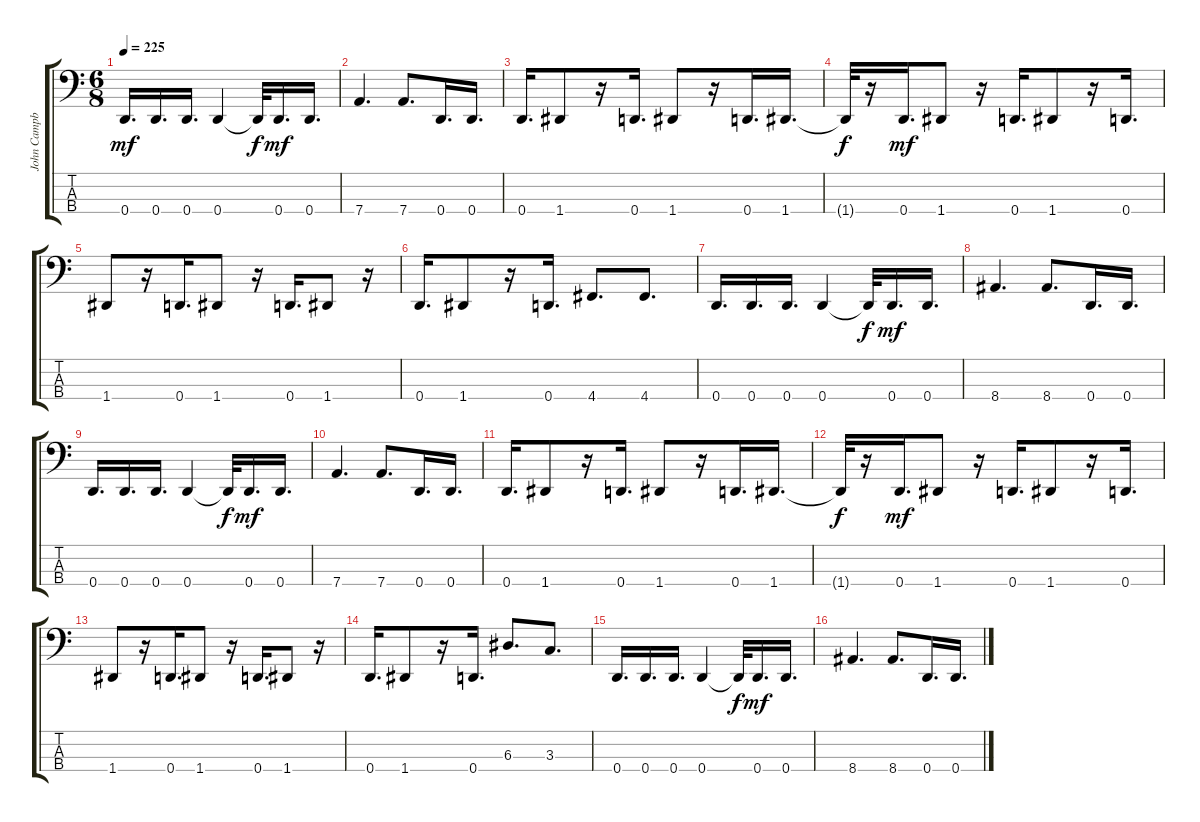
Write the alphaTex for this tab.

\track ("John Campbell" "John Campb") {instrument electricbasspick}
\staff {score tabs}
\tuning (G2 D2 A1 D1) {hide}
\ts (6 8)
\tempo 225
\clef f4
\ks c
0.4.16{d dy mf} 0.4.16{d} 0.4.16{d} 0.4.4 0.4{t}.32{dy f} 0.4.16{d dy mf} 0.4.16{d} |
7.4.4{d} 7.4.8{d} 0.4.16{d} 0.4.16{d} |
0.4.16{d} 1.4.8 r.16 0.4.16{d} 1.4.8 r.16 0.4.16{d} 1.4.16{d} |
1.4{t}.32{dy f} r.16 0.4.16{d dy mf} 1.4.8 r.16 0.4.16{d} 1.4.8 r.16 0.4.16{d} |
1.4.8 r.16 0.4.16{d} 1.4.8 r.16 0.4.16{d} 1.4.8 r.16 |
0.4.16{d} 1.4.8 r.16 0.4.16{d} 4.4.8{d} 4.4.8{d} |
0.4.16{d} 0.4.16{d} 0.4.16{d} 0.4.4 0.4{t}.32{dy f} 0.4.16{d dy mf} 0.4.16{d} |
8.4.4{d} 8.4.8{d} 0.4.16{d} 0.4.16{d} |
0.4.16{d} 0.4.16{d} 0.4.16{d} 0.4.4 0.4{t}.32{dy f} 0.4.16{d dy mf} 0.4.16{d} |
7.4.4{d} 7.4.8{d} 0.4.16{d} 0.4.16{d} |
0.4.16{d} 1.4.8 r.16 0.4.16{d} 1.4.8 r.16 0.4.16{d} 1.4.16{d} |
1.4{t}.32{dy f} r.16 0.4.16{d dy mf} 1.4.8 r.16 0.4.16{d} 1.4.8 r.16 0.4.16{d} |
1.4.8 r.16 0.4.16{d} 1.4.8 r.16 0.4.16{d} 1.4.8 r.16 |
0.4.16{d} 1.4.8 r.16 0.4.16{d} 6.3.8{d} 3.3.8{d} |
0.4.16{d} 0.4.16{d} 0.4.16{d} 0.4.4 0.4{t}.32{dy f} 0.4.16{d dy mf} 0.4.16{d} |
8.4.4{d} 8.4.8{d} 0.4.16{d} 0.4.16{d}
